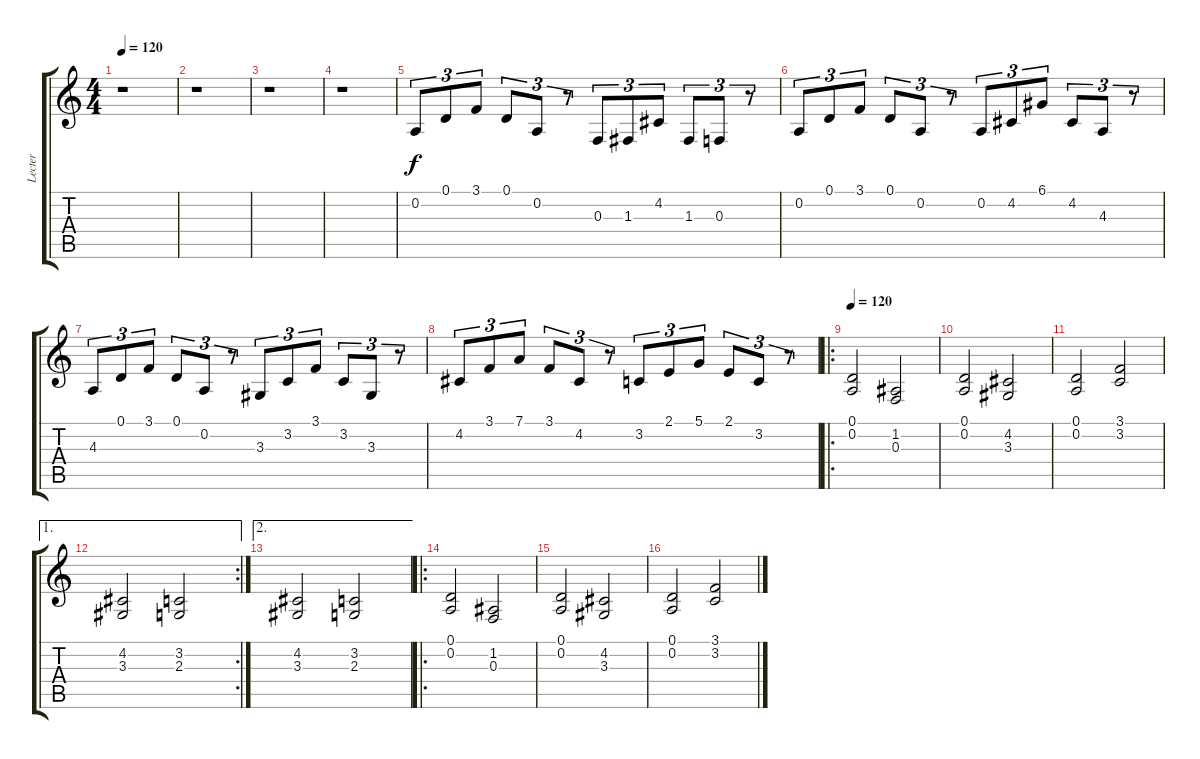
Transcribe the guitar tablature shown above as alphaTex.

\track ("Lecter" "Lecter") {instrument stringensemble1}
\staff {score tabs}
\tuning (D4 A3 F3 C3 G2 D2) {hide}
\ts (4 4)
\tempo 120
\clef g2
\ks c
r.1{dy f instrument stringensemble1} |
r.1 |
r.1 |
r.1 |
0.2.8{tu (3 2) instrument churchorgan} 0.1.8{tu (3 2)} 3.1.8{tu (3 2)} 0.1.8{tu (3 2)} 0.2.8{tu (3 2)} r.8{tu (3 2)} 0.3.8{tu (3 2)} 1.3.8{tu (3 2)} 4.2.8{tu (3 2)} 1.3.8{tu (3 2)} 0.3.8{tu (3 2)} r.8{tu (3 2)} |
0.2.8{tu (3 2)} 0.1.8{tu (3 2)} 3.1.8{tu (3 2)} 0.1.8{tu (3 2)} 0.2.8{tu (3 2)} r.8{tu (3 2)} 0.2.8{tu (3 2)} 4.2.8{tu (3 2)} 6.1.8{tu (3 2)} 4.2.8{tu (3 2)} 4.3.8{tu (3 2)} r.8{tu (3 2)} |
4.3.8{tu (3 2)} 0.1.8{tu (3 2)} 3.1.8{tu (3 2)} 0.1.8{tu (3 2)} 0.2.8{tu (3 2)} r.8{tu (3 2)} 3.3.8{tu (3 2)} 3.2.8{tu (3 2)} 3.1.8{tu (3 2)} 3.2.8{tu (3 2)} 3.3.8{tu (3 2)} r.8{tu (3 2)} |
4.2.8{tu (3 2)} 3.1.8{tu (3 2)} 7.1.8{tu (3 2)} 3.1.8{tu (3 2)} 4.2.8{tu (3 2)} r.8{tu (3 2)} 3.2.8{tu (3 2)} 2.1.8{tu (3 2)} 5.1.8{tu (3 2)} 2.1.8{tu (3 2)} 3.2.8{tu (3 2)} r.8{tu (3 2)} |
\ro
\tempo 120
(0.1 0.2).2{instrument choiraahs} (1.2 0.3).2 |
(0.1 0.2).2 (4.2 3.3).2 |
(0.1 0.2).2 (3.1 3.2).2 |
\ae 1
\rc 2
(4.2 3.3).2 (3.2 2.3).2 |
\ae 2
(4.2 3.3).2 (3.2 2.3).2 |
\ro
(0.1 0.2).2 (1.2 0.3).2 |
(0.1 0.2).2 (4.2 3.3).2 |
(0.1 0.2).2 (3.1 3.2).2
